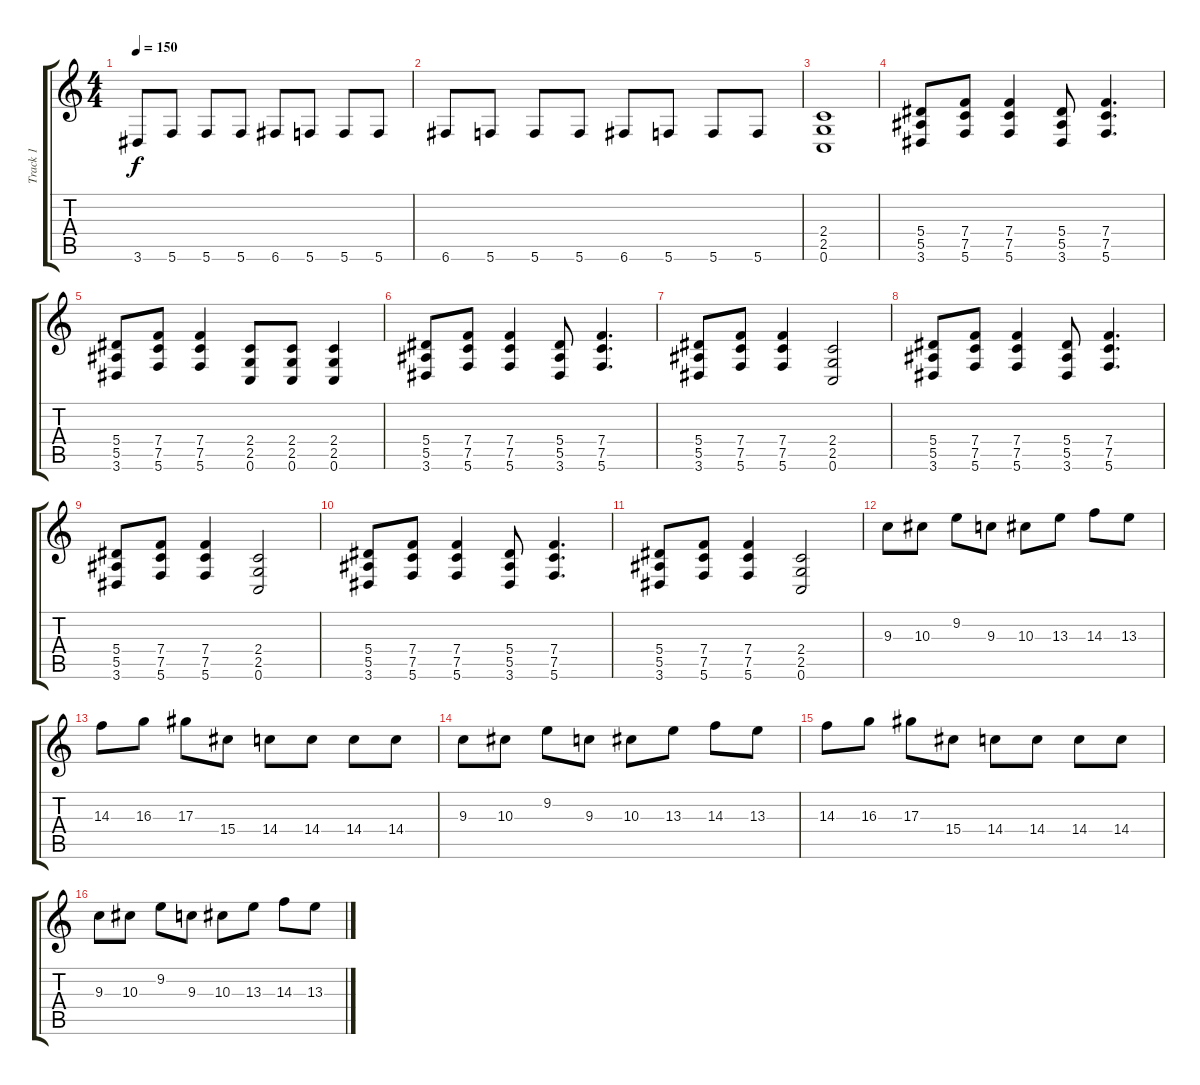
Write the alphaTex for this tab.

\track ("Track 1" "Track 1") {instrument distortionguitar}
\staff {score tabs}
\tuning (C4 G3 Eb3 Bb2 F2 C2) {hide}
\ts (4 4)
\tempo 150
\clef g2
\ks c
3.6.8{dy f} 5.6.8 5.6.8 5.6.8 6.6.8 5.6.8 5.6.8 5.6.8 |
6.6.8 5.6.8 5.6.8 5.6.8 6.6.8 5.6.8 5.6.8 5.6.8 |
(2.4 2.5 0.6).1 |
(5.4 5.5 3.6).8 (7.4 7.5 5.6).8 (7.4 7.5 5.6).4 (5.4 5.5 3.6).8 (7.4 7.5 5.6).4{d} |
(5.4 5.5 3.6).8 (7.4 7.5 5.6).8 (7.4 7.5 5.6).4 (2.4 2.5 0.6).8 (2.4 2.5 0.6).8 (2.4 2.5 0.6).4 |
(5.4 5.5 3.6).8 (7.4 7.5 5.6).8 (7.4 7.5 5.6).4 (5.4 5.5 3.6).8 (7.4 7.5 5.6).4{d} |
(5.4 5.5 3.6).8 (7.4 7.5 5.6).8 (7.4 7.5 5.6).4 (2.4 2.5 0.6).2 |
(5.4 5.5 3.6).8 (7.4 7.5 5.6).8 (7.4 7.5 5.6).4 (5.4 5.5 3.6).8 (7.4 7.5 5.6).4{d} |
(5.4 5.5 3.6).8 (7.4 7.5 5.6).8 (7.4 7.5 5.6).4 (2.4 2.5 0.6).2 |
(5.4 5.5 3.6).8 (7.4 7.5 5.6).8 (7.4 7.5 5.6).4 (5.4 5.5 3.6).8 (7.4 7.5 5.6).4{d} |
(5.4 5.5 3.6).8 (7.4 7.5 5.6).8 (7.4 7.5 5.6).4 (2.4 2.5 0.6).2 |
9.3.8 10.3.8 9.2.8 9.3.8 10.3.8 13.3.8 14.3.8 13.3.8 |
14.3.8 16.3.8 17.3.8 15.4.8 14.4.8 14.4.8 14.4.8 14.4.8 |
9.3.8 10.3.8 9.2.8 9.3.8 10.3.8 13.3.8 14.3.8 13.3.8 |
14.3.8 16.3.8 17.3.8 15.4.8 14.4.8 14.4.8 14.4.8 14.4.8 |
9.3.8 10.3.8 9.2.8 9.3.8 10.3.8 13.3.8 14.3.8 13.3.8
